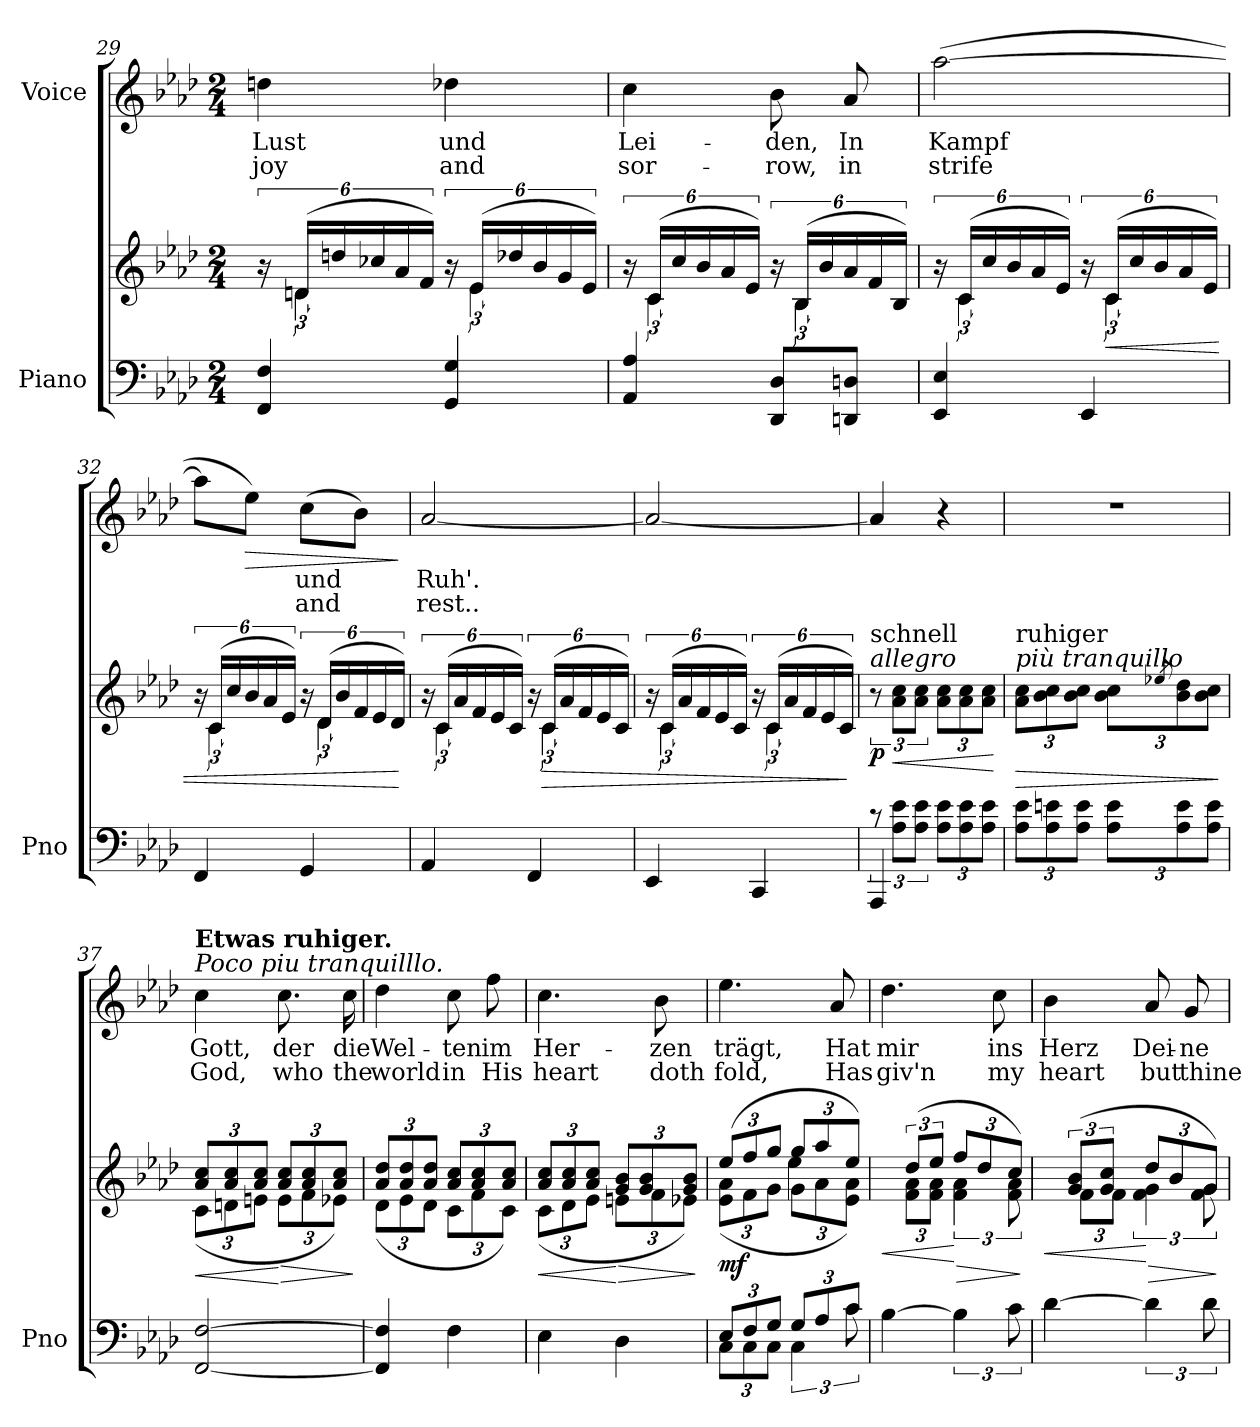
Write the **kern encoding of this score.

**kern	**kern	**dynam	**kern	**text	**text	**dynam
*part2	*part2	*part2	*part1	*part1	*part1	*part1
*staff3	*staff2	*staff2/3	*staff1	*staff1	*staff1	*staff1
*I"Piano	*	*	*I"Voice	*	*	*
*I'Pno	*	*	*	*	*	*
!!LO:LB:g=z
*clefF4	*clefG2	*	*clefG2	*	*	*
*k[b-e-a-d-]	*k[b-e-a-d-]	*	*k[b-e-a-d-]	*	*	*
*M2/4	*M2/4	*	*M2/4	*	*	*
=29	=29	=29	=29	=29	=29	=29
*	*^	*	*	*	*	*
!	!	!	!	!	!LO:LY:b	!LO:LY:b	!
4FF/ 4F/	24r	24ryy	.	4ddn\	Lust	joy	.
.	(<24dn/LL	6d\	.	.	.	.	.
.	24ddn/	.	.	.	.	.	.
.	24cc-X/	.	.	.	.	.	.
.	24a-/	.	.	.	.	.	.
.	24f/JJ)	24ryy	.	.	.	.	.
!	!	!	!	!	!LO:LY:b	!LO:LY:b	!
4GG/ 4G/	24r	24ryy	.	4dd-X\	und	and	.
.	(<24e-/LL	6e-\	.	.	.	.	.
.	24dd-X/	.	.	.	.	.	.
.	24b-/	.	.	.	.	.	.
.	24g/	.	.	.	.	.	.
.	24e-/JJ)	24ryy	.	.	.	.	.
=30	=30	=30	=30	=30	=30	=30	=30
!	!	!	!	!	!LO:LY:b	!LO:LY:b	!
4AA-/ 4A-/	24r	24ryy	.	4cc\	Lei-	sor-	.
.	(<24c/LL	6c\	.	.	.	.	.
.	24cc/	.	.	.	.	.	.
.	24b-/	.	.	.	.	.	.
.	24a-/	.	.	.	.	.	.
.	24e-/JJ)	24ryy	.	.	.	.	.
!	!	!	!	!	!LO:LY:b	!LO:LY:b	!
8DD-/ 8D-/L	24r	24ryy	.	8b-\	-den,	-row,	.
.	(<24B-/LL	6B-\	.	.	.	.	.
.	24b-/	.	.	.	.	.	.
!	!	!	!	!	!LO:LY:b	!LO:LY:b	!
8DDn/ 8Dn/J	24a-/	.	.	8a-/	In	in	.
.	24f/	.	.	.	.	.	.
.	24B-/JJ)	24ryy	.	.	.	.	.
=31	=31	=31	=31	=31	=31	=31	=31
!	!	!	!	!	!LO:LY:b	!LO:LY:b	!
4EE-/ 4E-/	24r	24ryy	.	(>[2aa-\	Kampf	strife	.
.	(<24c/LL	6c\	.	.	.	.	.
.	24cc/	.	.	.	.	.	.
.	24b-/	.	.	.	.	.	.
.	24a-/	.	.	.	.	.	.
.	24e-/JJ)	24ryy	.	.	.	.	.
4EE-/	24r	24ryy	.	.	.	.	.
!	!	!	!LO:HP:b	!	!	!	!
.	(<24c/LL	6c\	<	.	.	.	.
.	24cc/	.	.	.	.	.	.
.	24b-/	.	.	.	.	.	.
.	24a-/	.	.	.	.	.	.
.	24e-/JJ)	24ryy	.	.	.	.	.
=32	=32	=32	=32	=32	=32	=32	=32
4FF/	24r	24ryy	.	8aa-\L]	.	.	.
.	(<24c/LL	6c\	.	.	.	.	.
.	24cc/	.	.	.	.	.	.
!	!	!	!	!	!	!	!LO:HP:b
.	24b-/	.	.	8ee-\J)	.	.	>
.	24a-/	.	.	.	.	.	.
.	24e-/JJ)	24ryy	.	.	.	.	.
!	!	!	!	!	!LO:LY:b	!LO:LY:b	!
4GG/	24r	24ryy	.	(>8cc\L	und	and	.
.	(<24d-/LL	6d-\	.	.	.	.	.
.	24b-/	.	.	.	.	.	.
.	24f/	.	.	8b-\J)	.	.	.
.	24e-/	.	.	.	.	.	.
.	24d-/JJ)	24ryy	.	.	.	.	.
*	*v	*v	*	*	*	*	*
.	.	[	.	.	.	]
!!LO:LB:g=z
=33	=33	=33	=33	=33	=33	=33
*	*^	*	*	*	*	*
!	!	!	!	!	!LO:LY:b	!LO:LY:b	!
4AA-/	24r	24ryy	.	[2a-/	Ruh'.	rest..	.
.	(<24c/LL	6c\	.	.	.	.	.
.	24a-/	.	.	.	.	.	.
.	24f/	.	.	.	.	.	.
.	24e-/	.	.	.	.	.	.
.	24c/JJ)	24ryy	.	.	.	.	.
4FF/	24r	24ryy	.	.	.	.	.
!	!	!	!LO:HP:b	!	!	!	!
.	(<24c/LL	6c\	>	.	.	.	.
.	24a-/	.	.	.	.	.	.
.	24f/	.	.	.	.	.	.
.	24e-/	.	.	.	.	.	.
.	24c/JJ)	24ryy	.	.	.	.	.
=34	=34	=34	=34	=34	=34	=34	=34
4EE-/	24r	24ryy	.	2a-/_	.	.	.
.	(<24c/LL	6c\	.	.	.	.	.
.	24a-/	.	.	.	.	.	.
.	24f/	.	.	.	.	.	.
.	24e-/	.	.	.	.	.	.
.	24c/JJ)	24ryy	.	.	.	.	.
4CC/	24r	24ryy	.	.	.	.	.
.	(<24c/LL	6c\	.	.	.	.	.
.	24a-/	.	.	.	.	.	.
.	24f/	.	.	.	.	.	.
.	24e-/	.	.	.	.	.	.
.	24c/JJ)	24ryy	.	.	.	.	.
*	*v	*v	*	*	*	*	*
.	.	]	.	.	.	.
=35	=35	=35	=35	=35	=35	=35
*^	*	*	*	*	*	*
!	!	!LO:TX:a:i:t=allegro	!	!	!	!	!
!	!	!LO:TX:a:t=schnell	!	!	!	!	!
!	!	!	!LO:DY:b	!	!	!	!
12r	4AAA-/	12r	p	4a-/]	.	.	.
!	!	!	!LO:HP:b	!	!	!	!
12A-\ 12e-\L	.	12a-\ 12cc\L	<	.	.	.	.
12A-\ 12e-\J	.	12a-\ 12cc\J	.	.	.	.	.
*Xbrackettup	*	*Xbrackettup	*	*	*	*	*
12A-\ 12e-\L	4ryy	12a-\ 12cc\L	.	4r	.	.	.
12A-\ 12e-\	.	12a-\ 12cc\	.	.	.	.	.
12A-\ 12e-\J	.	12a-\ 12cc\J	.	.	.	.	.
*v	*v	*	*	*	*	*	*
.	.	[	.	.	.	.
=36	=36	=36	=36	=36	=36	=36
!	!LO:TX:a:i:t=più tranquillo	!	!	!	!	!
!	!LO:TX:a:t=ruhiger	!	!	!	!	!
!	!	!LO:HP:b	!	!	!	!
12A-\ 12e-\L	12a-\ 12cc\L	>	2r	.	.	.
12A-\ 12en\	12b-\ 12cc\	.	.	.	.	.
12A-\ 12e\J	12b-\ 12cc\J	.	.	.	.	.
12A-\ 12e\L	12b-\ 12cc\L	.	.	.	.	.
.	8qee-X/	.	.	.	.	.
12A-\ 12e\	12b-\ 12dd-\	.	.	.	.	.
12A-\ 12e\J	12b-\ 12cc\J	.	.	.	.	.
.	.	]	.	.	.	.
!!LO:PB:g=z
=37	=37	=37	=37	=37	=37	=37
!	!	!	!LO:TX:a:i:t=Poco piu tranquilllo.	!	!	!
!	!	!	!LO:TX:a:B:t=Etwas ruhiger.	!	!	!
!	!	!LO:HP:b	!	!LO:LY:b	!LO:LY:b	!
*	*^	*	*	*	*	*
[2FF/ [2F/	12a-/ 12cc/L	(<12c\L	<	4cc\	Gott,	God,	.
.	12a-/ 12cc/	12dn\	.	.	.	.	.
.	12a-/ 12cc/J	12en\J	.	.	.	.	.
!	!	!	!LO:HP:n=1:b	!	!LO:LY:b	!LO:LY:b	!
.	12a-/ 12cc/L	12e\L	[ >	8.cc\	der	who	.
.	12a-/ 12cc/	12f\	.	.	.	.	.
.	12a-/ 12cc/J	12e-X\J)	.	.	.	.	.
!	!	!	!	!	!LO:LY:b	!LO:LY:b	!
.	.	.	.	16cc\	die	the	.
*	*v	*v	*	*	*	*	*
.	.	]	.	.	.	.
=38	=38	=38	=38	=38	=38	=38
*	*^	*	*	*	*	*
!	!	!	!	!	!LO:LY:b	!LO:LY:b	!
4FF/] 4F/]	12a-/ 12dd-/L	(<12d-\L	.	4dd-\	Wel-	world	.
.	12a-/ 12dd-/	12e-\	.	.	.	.	.
.	12a-/ 12dd-/J	12d-\J	.	.	.	.	.
!	!	!	!	!	!LO:LY:b	!LO:LY:b	!
4F\	12a-/ 12cc/L	12c\L	.	8cc\	-ten	in	.
.	12a-/ 12cc/	12f\	.	.	.	.	.
!	!	!	!	!	!LO:LY:b	!LO:LY:b	!
.	.	.	.	8ff\	im	His	.
.	12a-/ 12cc/J	12c\J)	.	.	.	.	.
=39	=39	=39	=39	=39	=39	=39	=39
!	!	!	!LO:HP:b	!	!LO:LY:b	!LO:LY:b	!
4E-\	12a-/ 12cc/L	(<12c\L	<	4.cc\	Her-	heart	.
.	12a-/ 12cc/	12d-\	.	.	.	.	.
.	12a-/ 12cc/J	12e-\J	.	.	.	.	.
!	!	!	!LO:HP:n=1:b	!	!	!	!
4D-\	12g/ 12b-/L	12en\L	[ >	.	.	.	.
.	12g/ 12b-/	12f\	.	.	.	.	.
!	!	!	!	!	!LO:LY:b	!LO:LY:b	!
.	.	.	.	8b-\	-zen	doth	.
.	12g/ 12b-/J	12e-X\J)	.	.	.	.	.
*	*v	*v	*	*	*	*	*
.	.	]	.	.	.	.
=40	=40	=40	=40	=40	=40	=40
*^	*^	*	*	*	*	*
*	*	*	*^	*	*	*	*	*
!	!	!	!	!	!LO:DY:b	!	!LO:LY:b	!LO:LY:b	!
12E-/L	12C\L	(>12ee-/L	(<12e-\ 12a-\L	4ryy	mf	4.ee-\	trägt,	fold,	.
12F/	12C\	12ff/	12f\	.	.	.	.	.	.
12G/J	12C\J	12gg/J	12g\J	.	.	.	.	.	.
*	*brackettup	*	*	*	*	*	*	*	*
12G/L	6C\	12gg/L	12g\L	4ee-\	.	.	.	.	.
12A-/	.	12aa-/	12a-\	.	.	.	.	.	.
!	!	!	!	!	!	!	!LO:LY:b	!LO:LY:b	!
.	.	.	.	.	.	8a-/	Hat	Has	.
12c/J	12c\	12ee-/J)	12e-\ 12a-\J)	.	.	.	.	.	.
*v	*v	*	*	*	*	*	*	*	*
*	*v	*v	*v	*	*	*	*	*
=41	=41	=41	=41	=41	=41	=41
*	*brackettup	*	*	*	*	*
*^	*^	*	*	*	*	*
!	!	!	!	!LO:HP:b	!	!LO:LY:b	!LO:LY:b	!
*v	*v	*	*	*	*	*	*	*
[4B-\	12ryy	12ryy	<	4.dd-\	mir	giv'n	.
.	(>12dd-/L	12f\ 12a-\L	.	.	.	.	.
.	12ee-/J	12f\ 12a-\J	.	.	.	.	.
*	*Xbrackettup	*	*	*	*	*	*
!	!	!	!LO:HP:n=1:b	!	!	!	!
*	*	*brackettup	*	*	*	*	*
6B-\]	12ff/L	6f\ 6a-\	[ >	.	.	.	.
.	12dd-/	.	.	.	.	.	.
!	!	!	!	!	!LO:LY:b	!LO:LY:b	!
.	.	.	.	8cc\	ins	my	.
12c\	12cc/J)	12f\ 12a-\	.	.	.	.	.
*	*v	*v	*	*	*	*	*
.	.	]	.	.	.	.
=42	=42	=42	=42	=42	=42	=42
!	!	!LO:HP:b	!	!LO:LY:b	!LO:LY:b	!
*	*^	*	*	*	*	*
[4d-\	12ryy	12ryy	<	4b-\	Herz	heart	.
.	(>12g/ 12b-/L	12f\L	.	.	.	.	.
.	12g/ 12cc/J	12f\J	.	.	.	.	.
*	*Xbrackettup	*	*	*	*	*	*
!	!	!	!LO:HP:n=1:b	!	!	!	!
*	*	*brackettup	*	*	*	*	*
!	!	!	!	!	!LO:LY:b	!LO:LY:b	!
6d-\]	12dd-/L	6f\ 6g\	[ >	8a-/	Dei-	but	.
.	12b-/	.	.	.	.	.	.
!	!	!	!	!	!LO:LY:b	!LO:LY:b	!
.	.	.	.	8g/	-ne	thine	.
12d-\	12g/J)	12f\ 12g\	.	.	.	.	.
*	*v	*v	*	*	*	*	*
.	.	]	.	.	.	.
=	=	=	=	=	=	=
*-	*-	*-	*-	*-	*-	*-
